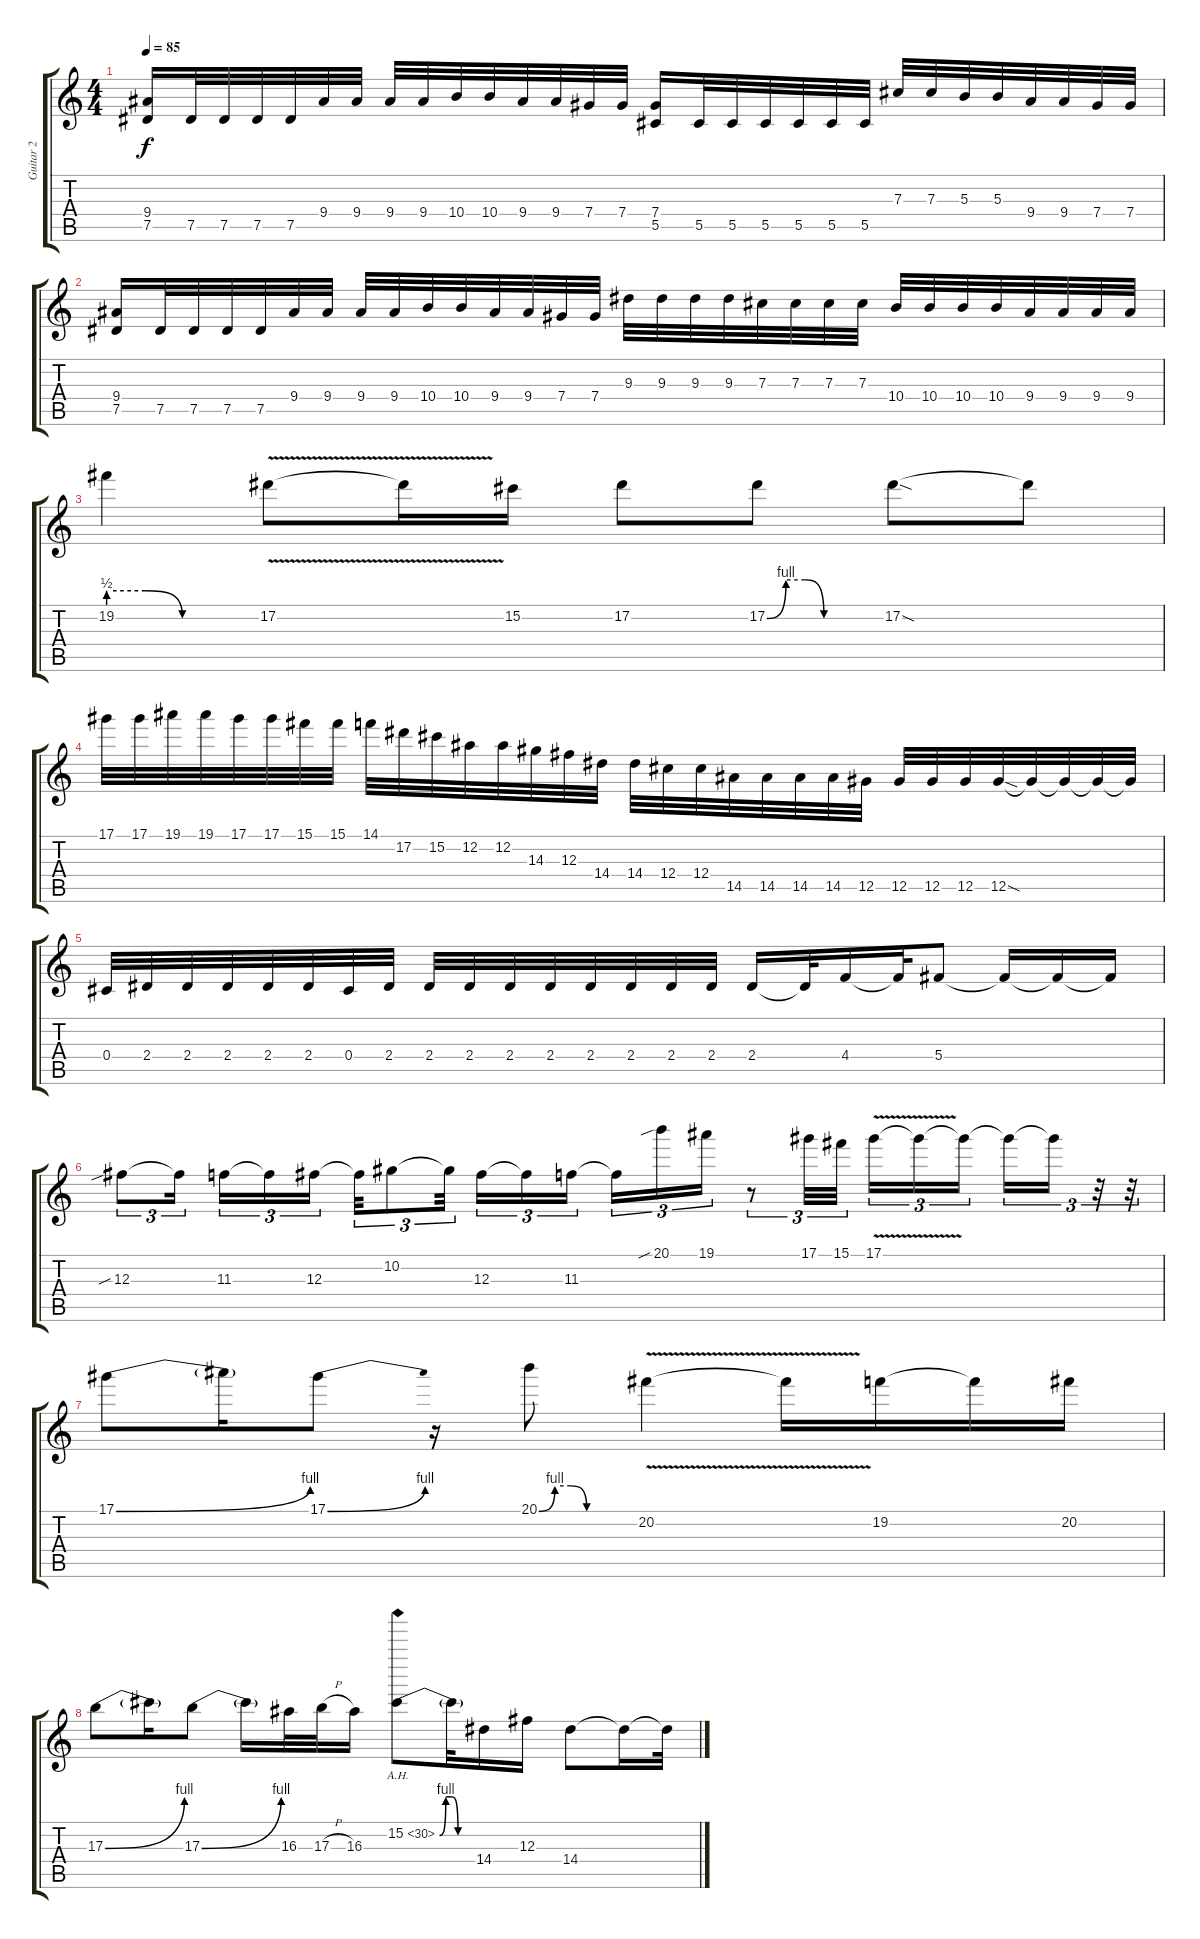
\track ("Guitar 2" "Guitar 2") {instrument distortionguitar}
\staff {score tabs}
\tuning (Eb4 Bb3 Gb3 Db3 Ab2 Eb2) {hide}
\ts (4 4)
\tempo 85
\clef g2
\ks c
(9.4 7.5).16{dy f} 7.5.32 7.5.32 7.5.32 7.5.32 9.4.32 9.4.32 9.4.32 9.4.32 10.4.32 10.4.32 9.4.32 9.4.32 7.4.32 7.4.32 (7.4 5.5).16 5.5.32 5.5.32 5.5.32 5.5.32 5.5.32 5.5.32 7.3.32 7.3.32 5.3.32 5.3.32 9.4.32 9.4.32 7.4.32 7.4.32 |
(9.4 7.5).16 7.5.32 7.5.32 7.5.32 7.5.32 9.4.32 9.4.32 9.4.32 9.4.32 10.4.32 10.4.32 9.4.32 9.4.32 7.4.32 7.4.32 9.3.32 9.3.32 9.3.32 9.3.32 7.3.32 7.3.32 7.3.32 7.3.32 10.4.32 10.4.32 10.4.32 10.4.32 9.4.32 9.4.32 9.4.32 9.4.32 |
19.2{be (custom 0 2 15 2 30 0 60 0)}.4 17.2{v}.8 17.2{t}.16 15.2.16 17.2.8 17.2{be (custom 0 0 10 4 20 4 30 0 60 0)}.8 17.2{sod}.8 17.2{t}.8 |
17.1.32 17.1.32 19.1.32 19.1.32 17.1.32 17.1.32 15.1.32 15.1.32 14.1.32 17.2.32 15.2.32 12.2.32 12.2.32 14.3.32 12.3.32 14.4.32 14.4.32 12.4.32 12.4.32 14.5.32 14.5.32 14.5.32 14.5.32 12.5.32 12.5.32 12.5.32 12.5.32 12.5{sod}.32 12.5{t}.32 12.5{t}.32 12.5{t}.32 12.5{t}.32 |
0.4.32 2.4.32 2.4.32 2.4.32 2.4.32 2.4.32 0.4.32 2.4.32 2.4.32 2.4.32 2.4.32 2.4.32 2.4.32 2.4.32 2.4.32 2.4.32 2.4.16 2.4{t}.32 4.4.16 4.4{t}.32 5.4.8 5.4{t}.16 5.4{t}.16 5.4{t}.16 |
12.3{sib}.8{tu (3 2)} 12.3{t}.16{tu (3 2) beam splitsecondary} 11.3.16{tu (3 2)} 11.3{t}.16{tu (3 2)} 12.3.16{tu (3 2)} 12.3{t}.32{tu (3 2)} 10.2.8{tu (3 2)} 10.2{t}.32{tu (3 2) beam splitsecondary} 12.3.16{tu (3 2)} 12.3{t}.16{tu (3 2)} 11.3.16{tu (3 2)} 11.3{t}.16{tu (3 2)} 20.1{sib}.16{tu (3 2)} 19.1.16{tu (3 2)} r.8{tu (3 2)} 17.1.32{tu (3 2)} 15.1.32{tu (3 2)} 17.1{v}.16{tu (3 2)} 17.1{t}.16{tu (3 2)} 17.1{t}.16{tu (3 2) beam splitsecondary} 17.1{t}.16{tu (3 2)} 17.1{t}.16{tu (3 2)} r.32{tu (3 2)} r.32{tu (3 2)} |
17.1{be (bend 0 0 60 4)}.8 17.1{t}.16 17.1{be (bend 0 0 60 4)}.8 r.16 20.1{be (custom 0 0 10 4 20 4 30 0 60 0)}.8 20.2{v}.4 20.2{t}.16 19.2.16 19.2{t}.16 20.2.16 |
17.3{be (bend 0 0 60 4)}.8 17.3{t}.16 17.3{be (bend 0 0 60 4)}.8 17.3{t}.16 16.3.32 17.3{h}.32 16.3.16 15.2{be (custom 0 0 10 4 20 4 30 0 60 0) ah 15}.8 15.2{t}.32 14.4.16 12.3.16 14.4.8 14.4{t}.16 14.4{t}.32
